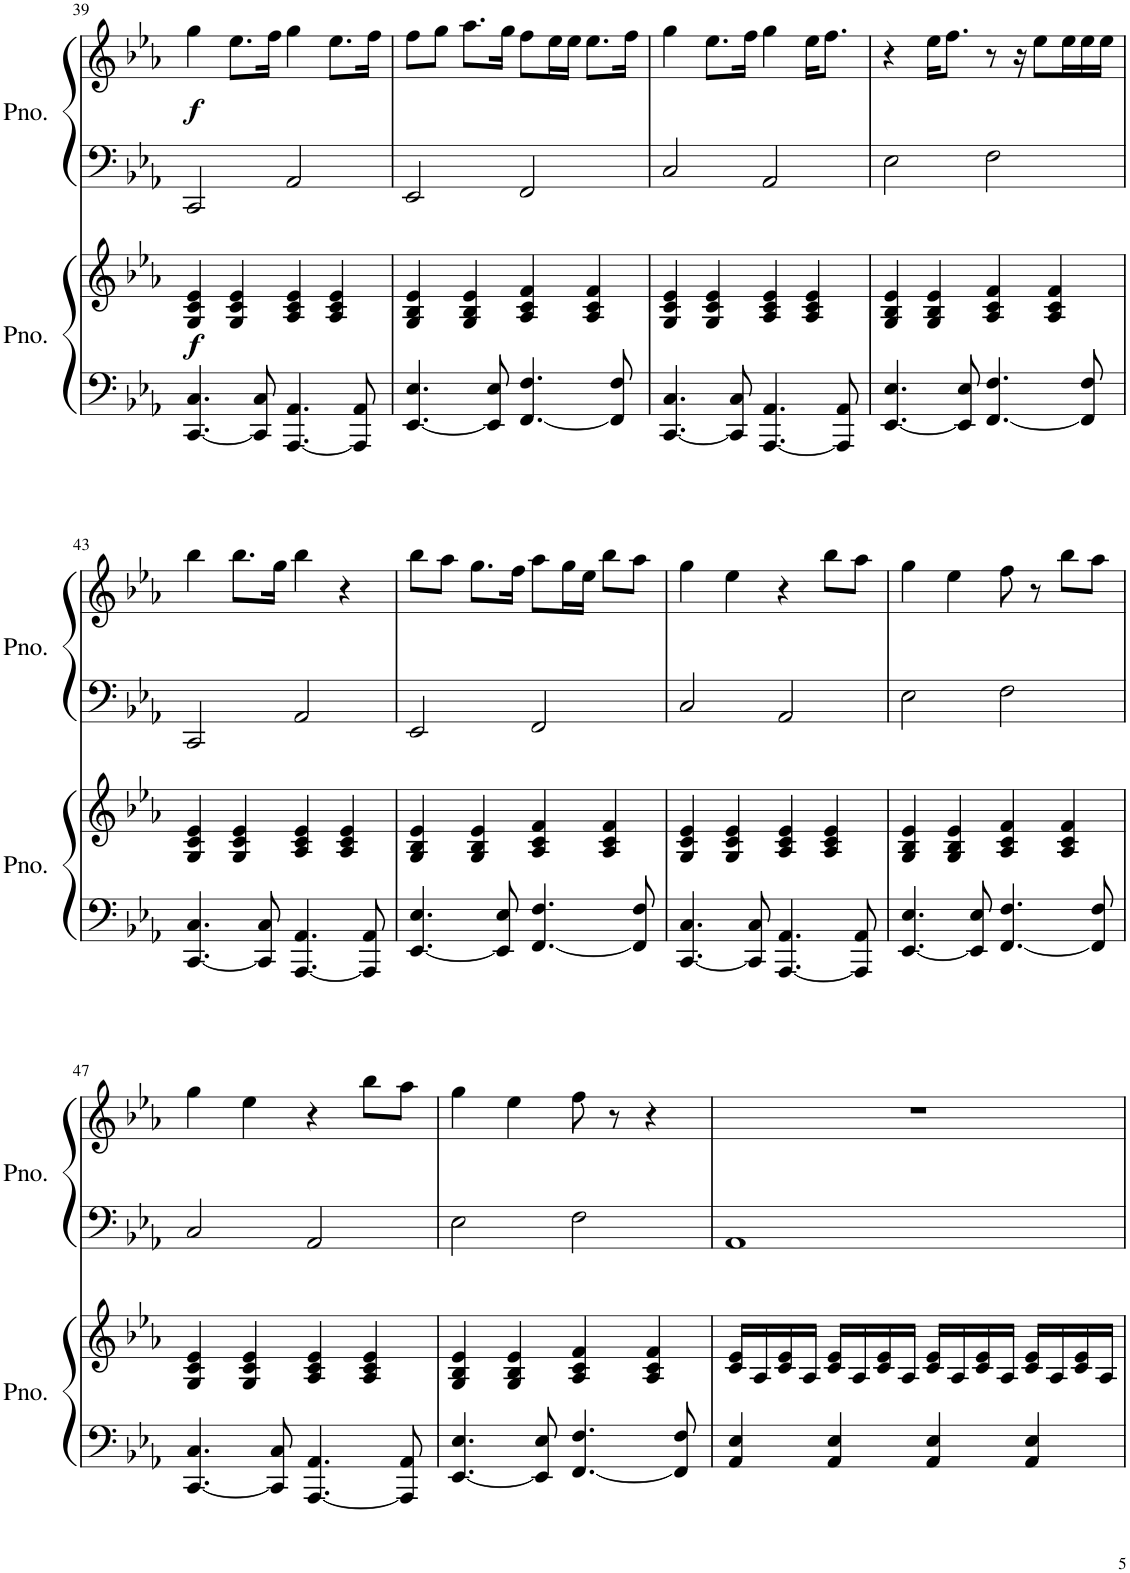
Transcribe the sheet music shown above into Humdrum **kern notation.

**kern	**kern	**dynam	**kern	**kern	**dynam
*part2	*part2	*part2	*part1	*part1	*part1
*staff4	*staff3	*staff3/4	*staff2	*staff1	*staff1/2
*I"Piano	*	*	*I"Piano	*	*
*I'Pno.	*	*	*I'Pno.	*	*
!!LO:PB:g=z
*clefF4	*clefG2	*	*clefF4	*clefG2	*
*k[b-e-a-]	*k[b-e-a-]	*	*k[b-e-a-]	*k[b-e-a-]	*
*M4/4	*M4/4	*	*M4/4	*M4/4	*
=39	=39	=39	=39	=39	=39
!	!	!LO:DY:b	!	!	!LO:DY:b
[4.CC/ 4.C/	4G/ 4c/ 4e-/	f	2CC/	4gg\	f
.	4G/ 4c/ 4e-/	.	.	8.ee-\L	.
8CC/] 8C/	.	.	.	.	.
.	.	.	.	16ff\Jk	.
[4.AAA-/ 4.AA-/	4A-/ 4c/ 4e-/	.	2AA-/	4gg\	.
.	4A-/ 4c/ 4e-/	.	.	8.ee-\L	.
8AAA-/] 8AA-/	.	.	.	.	.
.	.	.	.	16ff\Jk	.
=40	=40	=40	=40	=40	=40
[4.EE-/ 4.E-/	4G/ 4B-/ 4e-/	.	2EE-/	8ff\L	.
.	.	.	.	8gg\J	.
.	4G/ 4B-/ 4e-/	.	.	8.aa-\L	.
8EE-/] 8E-/	.	.	.	.	.
.	.	.	.	16gg\Jk	.
[4.FF/ 4.F/	4A-/ 4c/ 4f/	.	2FF/	8ff\L	.
.	.	.	.	16ee-\L	.
.	.	.	.	16ee-\JJ	.
.	4A-/ 4c/ 4f/	.	.	8.ee-\L	.
8FF/] 8F/	.	.	.	.	.
.	.	.	.	16ff\Jk	.
=41	=41	=41	=41	=41	=41
[4.CC/ 4.C/	4G/ 4c/ 4e-/	.	2C/	4gg\	.
.	4G/ 4c/ 4e-/	.	.	8.ee-\L	.
8CC/] 8C/	.	.	.	.	.
.	.	.	.	16ff\Jk	.
[4.AAA-/ 4.AA-/	4A-/ 4c/ 4e-/	.	2AA-/	4gg\	.
.	4A-/ 4c/ 4e-/	.	.	16ee-\KL	.
.	.	.	.	8.ff\J	.
8AAA-/] 8AA-/	.	.	.	.	.
=42	=42	=42	=42	=42	=42
[4.EE-/ 4.E-/	4G/ 4B-/ 4e-/	.	2E-\	4r	.
.	4G/ 4B-/ 4e-/	.	.	16ee-\KL	.
.	.	.	.	8.ff\J	.
8EE-/] 8E-/	.	.	.	.	.
[4.FF/ 4.F/	4A-/ 4c/ 4f/	.	2F\	8r	.
.	.	.	.	16r	.
.	.	.	.	8ee-\L	.
.	4A-/ 4c/ 4f/	.	.	.	.
.	.	.	.	16ee-\L	.
8FF/] 8F/	.	.	.	16ee-\	.
.	.	.	.	16ee-\JJ	.
!!LO:LB:g=z
=43	=43	=43	=43	=43	=43
[4.CC/ 4.C/	4G/ 4c/ 4e-/	.	2CC/	4bb-\	.
.	4G/ 4c/ 4e-/	.	.	8.bb-\L	.
8CC/] 8C/	.	.	.	.	.
.	.	.	.	16gg\Jk	.
[4.AAA-/ 4.AA-/	4A-/ 4c/ 4e-/	.	2AA-/	4bb-\	.
.	4A-/ 4c/ 4e-/	.	.	4r	.
8AAA-/] 8AA-/	.	.	.	.	.
=44	=44	=44	=44	=44	=44
[4.EE-/ 4.E-/	4G/ 4B-/ 4e-/	.	2EE-/	8bb-\L	.
.	.	.	.	8aa-\J	.
.	4G/ 4B-/ 4e-/	.	.	8.gg\L	.
8EE-/] 8E-/	.	.	.	.	.
.	.	.	.	16ff\Jk	.
[4.FF/ 4.F/	4A-/ 4c/ 4f/	.	2FF/	8aa-\L	.
.	.	.	.	16gg\L	.
.	.	.	.	16ee-\JJ	.
.	4A-/ 4c/ 4f/	.	.	8bb-\L	.
8FF/] 8F/	.	.	.	8aa-\J	.
=45	=45	=45	=45	=45	=45
[4.CC/ 4.C/	4G/ 4c/ 4e-/	.	2C/	4gg\	.
.	4G/ 4c/ 4e-/	.	.	4ee-\	.
8CC/] 8C/	.	.	.	.	.
[4.AAA-/ 4.AA-/	4A-/ 4c/ 4e-/	.	2AA-/	4r	.
.	4A-/ 4c/ 4e-/	.	.	8bb-\L	.
8AAA-/] 8AA-/	.	.	.	8aa-\J	.
=46	=46	=46	=46	=46	=46
[4.EE-/ 4.E-/	4G/ 4B-/ 4e-/	.	2E-\	4gg\	.
.	4G/ 4B-/ 4e-/	.	.	4ee-\	.
8EE-/] 8E-/	.	.	.	.	.
[4.FF/ 4.F/	4A-/ 4c/ 4f/	.	2F\	8ff\	.
.	.	.	.	8r	.
.	4A-/ 4c/ 4f/	.	.	8bb-\L	.
8FF/] 8F/	.	.	.	8aa-\J	.
!!LO:LB:g=z
=47	=47	=47	=47	=47	=47
[4.CC/ 4.C/	4G/ 4c/ 4e-/	.	2C/	4gg\	.
.	4G/ 4c/ 4e-/	.	.	4ee-\	.
8CC/] 8C/	.	.	.	.	.
[4.AAA-/ 4.AA-/	4A-/ 4c/ 4e-/	.	2AA-/	4r	.
.	4A-/ 4c/ 4e-/	.	.	8bb-\L	.
8AAA-/] 8AA-/	.	.	.	8aa-\J	.
=48	=48	=48	=48	=48	=48
[4.EE-/ 4.E-/	4G/ 4B-/ 4e-/	.	2E-\	4gg\	.
.	4G/ 4B-/ 4e-/	.	.	4ee-\	.
8EE-/] 8E-/	.	.	.	.	.
[4.FF/ 4.F/	4A-/ 4c/ 4f/	.	2F\	8ff\	.
.	.	.	.	8r	.
.	4A-/ 4c/ 4f/	.	.	4r	.
8FF/] 8F/	.	.	.	.	.
=49	=49	=49	=49	=49	=49
4AA-/ 4E-/	16c/ 16e-/LL	.	1AA-	1r	.
.	16A-/	.	.	.	.
.	16c/ 16e-/	.	.	.	.
.	16A-/JJ	.	.	.	.
4AA-/ 4E-/	16c/ 16e-/LL	.	.	.	.
.	16A-/	.	.	.	.
.	16c/ 16e-/	.	.	.	.
.	16A-/JJ	.	.	.	.
4AA-/ 4E-/	16c/ 16e-/LL	.	.	.	.
.	16A-/	.	.	.	.
.	16c/ 16e-/	.	.	.	.
.	16A-/JJ	.	.	.	.
4AA-/ 4E-/	16c/ 16e-/LL	.	.	.	.
.	16A-/	.	.	.	.
.	16c/ 16e-/	.	.	.	.
.	16A-/JJ	.	.	.	.
=	=	=	=	=	=
*-	*-	*-	*-	*-	*-
